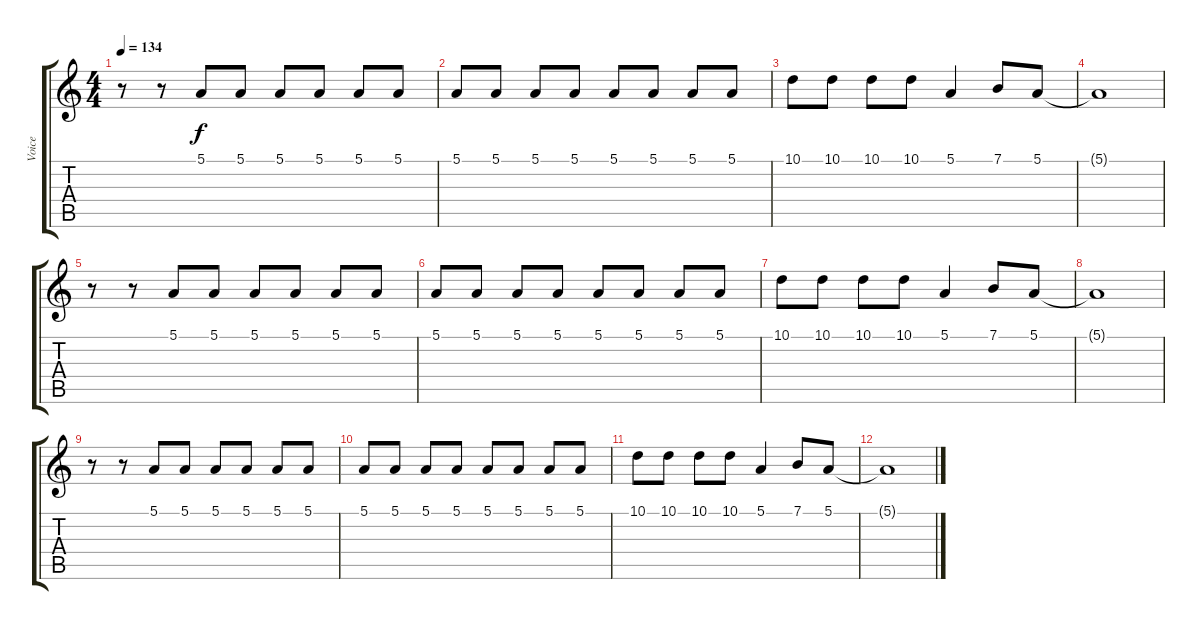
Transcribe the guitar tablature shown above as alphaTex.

\track ("Voice" "Voice") {instrument lead6voice}
\staff {score tabs}
\tuning (E4 B3 G3 D3 A2 E2) {hide}
\ts (4 4)
\tempo 134
\clef g2
\ks c
r.8{dy f} r.8 5.1.8 5.1.8 5.1.8 5.1.8 5.1.8 5.1.8 |
5.1.8 5.1.8 5.1.8 5.1.8 5.1.8 5.1.8 5.1.8 5.1.8 |
10.1.8 10.1.8 10.1.8 10.1.8 5.1.4 7.1.8 5.1.8 |
5.1{t}.1 |
r.8 r.8 5.1.8 5.1.8 5.1.8 5.1.8 5.1.8 5.1.8 |
5.1.8 5.1.8 5.1.8 5.1.8 5.1.8 5.1.8 5.1.8 5.1.8 |
10.1.8 10.1.8 10.1.8 10.1.8 5.1.4 7.1.8 5.1.8 |
5.1{t}.1 |
r.8 r.8 5.1.8 5.1.8 5.1.8 5.1.8 5.1.8 5.1.8 |
5.1.8 5.1.8 5.1.8 5.1.8 5.1.8 5.1.8 5.1.8 5.1.8 |
10.1.8 10.1.8 10.1.8 10.1.8 5.1.4 7.1.8 5.1.8 |
5.1{t}.1
